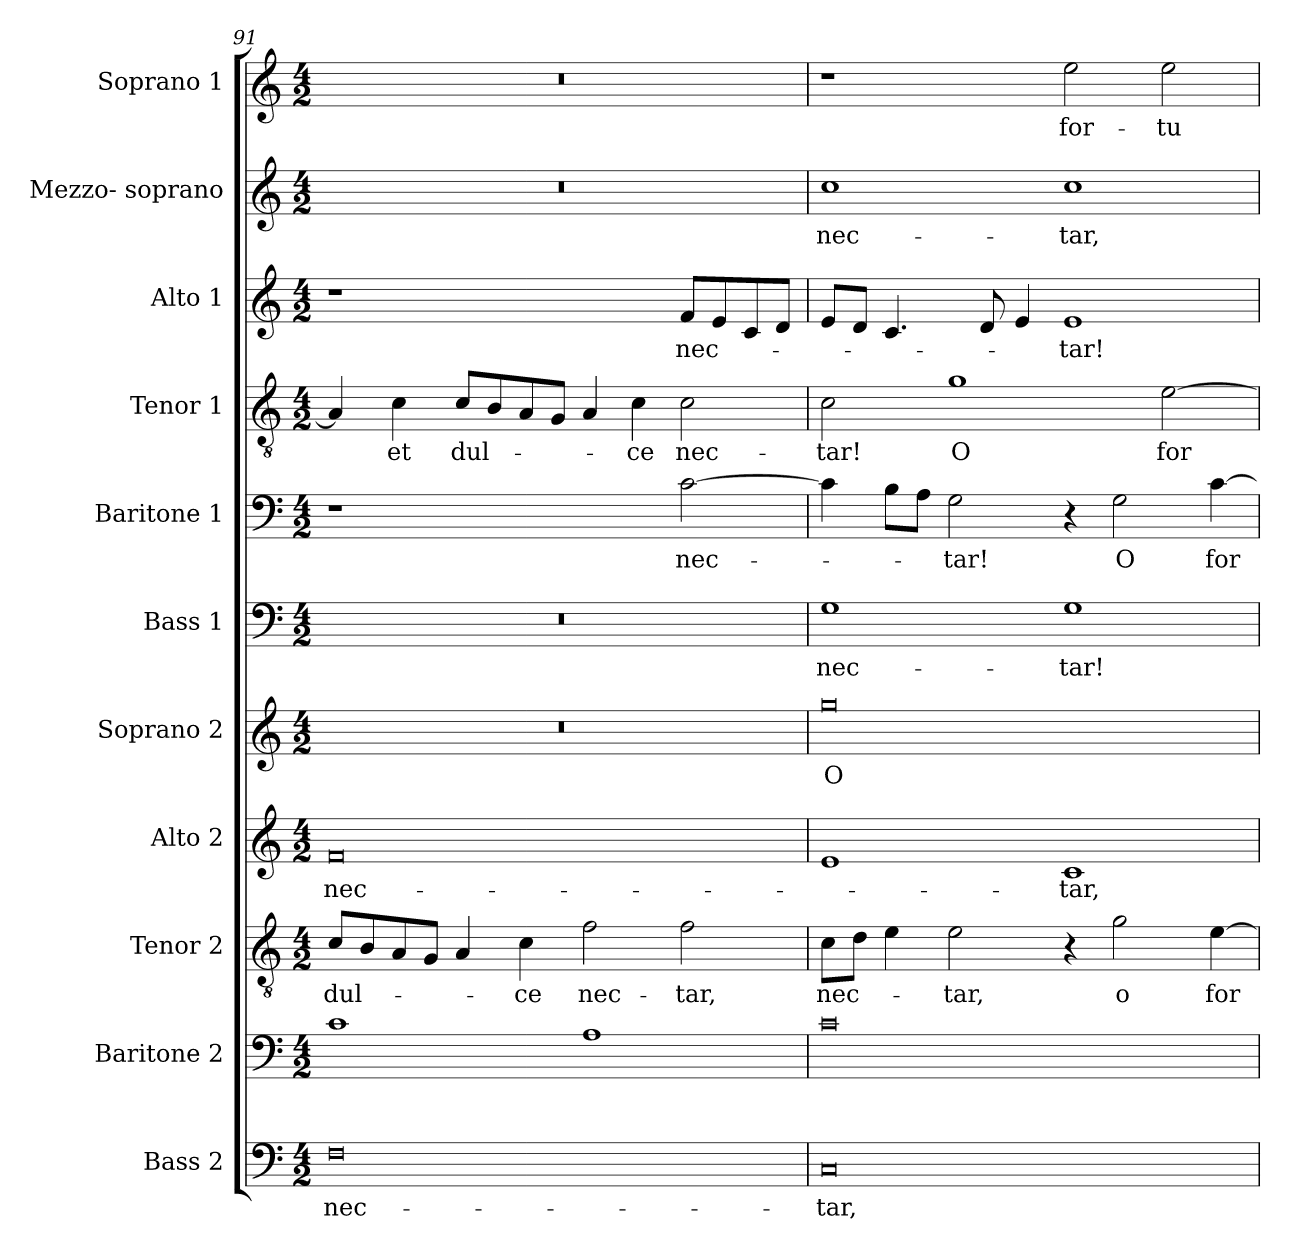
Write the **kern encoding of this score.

**kern	**text	**kern	**kern	**text	**kern	**text	**kern	**text	**kern	**text	**kern	**text	**kern	**text	**kern	**text	**kern	**text	**kern	**text
*part11	*part11	*part10	*part9	*part9	*part8	*part8	*part7	*part7	*part6	*part6	*part5	*part5	*part4	*part4	*part3	*part3	*part2	*part2	*part1	*part1
*staff11	*staff11	*staff10	*staff9	*staff9	*staff8	*staff8	*staff7	*staff7	*staff6	*staff6	*staff5	*staff5	*staff4	*staff4	*staff3	*staff3	*staff2	*staff2	*staff1	*staff1
*I"Bass 2	*	*I"Baritone 2	*I"Tenor 2	*	*I"Alto 2	*	*I"Soprano 2	*	*I"Bass 1	*	*I"Baritone 1	*	*I"Tenor 1	*	*I"Alto 1	*	*I"Mezzo-  soprano	*	*I"Soprano 1	*
*I'B2	*	*I'Bar. 2	*I'T2	*	*I'A2	*	*I'S2	*	*I'B1	*	*I'Bar. 1	*	*I'T1	*	*I'A1	*	*I'M.	*	*I'S1	*
*clefF4	*	*clefF4	*clefGv2	*	*clefG2	*	*clefG2	*	*clefF4	*	*clefF4	*	*clefGv2	*	*clefG2	*	*clefG2	*	*clefG2	*
*M4/2	*	*M4/2	*M4/2	*	*M4/2	*	*M4/2	*	*M4/2	*	*M4/2	*	*M4/2	*	*M4/2	*	*M4/2	*	*M4/2	*
=91	=91	=91	=91	=91	=91	=91	=91	=91	=91	=91	=91	=91	=91	=91	=91	=91	=91	=91	=91	=91
!	!LO:LY:b:cj	!	!	!LO:LY:b	!	!LO:LY:b:cj	!	!	!	!	!	!	!	!	!	!	!	!	!	!
0F	nec-	1c	8c/L	dul-	0f	nec-	0r	.	0r	.	1r	.	4A/]	.	1r	.	0r	.	0r	.
.	.	.	8B/	.	.	.	.	.	.	.	.	.	.	.	.	.	.	.	.	.
!	!	!	!	!	!	!	!	!	!	!	!	!	!	!LO:LY:b:cj	!	!	!	!	!	!
.	.	.	8A/	.	.	.	.	.	.	.	.	.	4c\	et	.	.	.	.	.	.
.	.	.	8G/J	.	.	.	.	.	.	.	.	.	.	.	.	.	.	.	.	.
!	!	!	!	!	!	!	!	!	!	!	!	!	!	!LO:LY:b	!	!	!	!	!	!
.	.	.	4A/	.	.	.	.	.	.	.	.	.	8c/L	dul-	.	.	.	.	.	.
.	.	.	.	.	.	.	.	.	.	.	.	.	8B/	.	.	.	.	.	.	.
!	!	!	!	!LO:LY:b:cj	!	!	!	!	!	!	!	!	!	!	!	!	!	!	!	!
.	.	.	4c\	-ce	.	.	.	.	.	.	.	.	8A/	.	.	.	.	.	.	.
.	.	.	.	.	.	.	.	.	.	.	.	.	8G/J	.	.	.	.	.	.	.
!	!	!	!	!LO:LY:b:cj	!	!	!	!	!	!	!	!	!	!	!	!	!	!	!	!
.	.	1A	2f\	nec-	.	.	.	.	.	.	2ryy	.	4A/	.	2ryy	.	.	.	.	.
!	!	!	!	!	!	!	!	!	!	!	!	!	!	!LO:LY:b:cj	!	!	!	!	!	!
.	.	.	.	.	.	.	.	.	.	.	.	.	4c\	-ce	.	.	.	.	.	.
!	!	!	!	!LO:LY:b:cj	!	!	!	!	!	!	!	!LO:LY:b	!	!LO:LY:b:cj	!	!LO:LY:b	!	!	!	!
.	.	.	2f\	-tar,	.	.	.	.	.	.	[>2c\	nec-	2c\	nec-	8f/L	nec-	.	.	.	.
.	.	.	.	.	.	.	.	.	.	.	.	.	.	.	8e/	.	.	.	.	.
.	.	.	.	.	.	.	.	.	.	.	.	.	.	.	8c/	.	.	.	.	.
.	.	.	.	.	.	.	.	.	.	.	.	.	.	.	8d/J	.	.	.	.	.
=92	=92	=92	=92	=92	=92	=92	=92	=92	=92	=92	=92	=92	=92	=92	=92	=92	=92	=92	=92	=92
!	!LO:LY:b:cj	!	!	!LO:LY:b	!	!	!	!LO:LY:b:rj	!	!LO:LY:b:cj	!	!	!	!LO:LY:b:cj	!	!	!	!LO:LY:b:cj	!	!
0C	-tar,	0c	8c\L	nec-	1e	.	0gg	O	1G	nec-	4c\]	.	2c\	-tar!	8e/L	.	1cc	nec-	1r	.
.	.	.	8d\J	.	.	.	.	.	.	.	.	.	.	.	8d/J	.	.	.	.	.
.	.	.	4e\	.	.	.	.	.	.	.	8B\L	.	.	.	4.c/	.	.	.	.	.
.	.	.	.	.	.	.	.	.	.	.	8A\J	.	.	.	.	.	.	.	.	.
!	!	!	!	!LO:LY:b:cj	!	!	!	!	!	!	!	!LO:LY:b:cj	!	!LO:LY:b:cj	!	!	!	!	!	!
.	.	.	2e\	-tar,	.	.	.	.	.	.	2G\	-tar!	1g	O	.	.	.	.	.	.
.	.	.	.	.	.	.	.	.	.	.	.	.	.	.	8d/	.	.	.	.	.
.	.	.	.	.	.	.	.	.	.	.	.	.	.	.	4e/	.	.	.	.	.
!	!	!	!	!	!	!LO:LY:b:cj	!	!	!	!LO:LY:b:cj	!	!	!	!	!	!LO:LY:b:cj	!	!LO:LY:b:cj	!	!LO:LY:b:cj
.	.	.	4r	.	1c	-tar,	.	.	1G	-tar!	4r	.	.	.	1e	-tar!	1cc	-tar,	2ee\	for-
!	!	!	!	!LO:LY:b:cj	!	!	!	!	!	!	!	!LO:LY:b:cj	!	!	!	!	!	!	!	!
.	.	.	2g\	o	.	.	.	.	.	.	2G\	O	.	.	.	.	.	.	.	.
!	!	!	!	!	!	!	!	!	!	!	!	!	!	!LO:LY:b:cj	!	!	!	!	!	!LO:LY:b:cj
.	.	.	.	.	.	.	.	.	.	.	.	.	[<2e\	for-	.	.	.	.	2ee\	-tu-
!	!	!	!	!LO:LY:b	!	!	!	!	!	!	!	!LO:LY:b	!	!	!	!	!	!	!	!
.	.	.	[<4e\	for	.	.	.	.	.	.	[<4c\	for	.	.	.	.	.	.	.	.
=	=	=	=	=	=	=	=	=	=	=	=	=	=	=	=	=	=	=	=	=
*-	*-	*-	*-	*-	*-	*-	*-	*-	*-	*-	*-	*-	*-	*-	*-	*-	*-	*-	*-	*-
